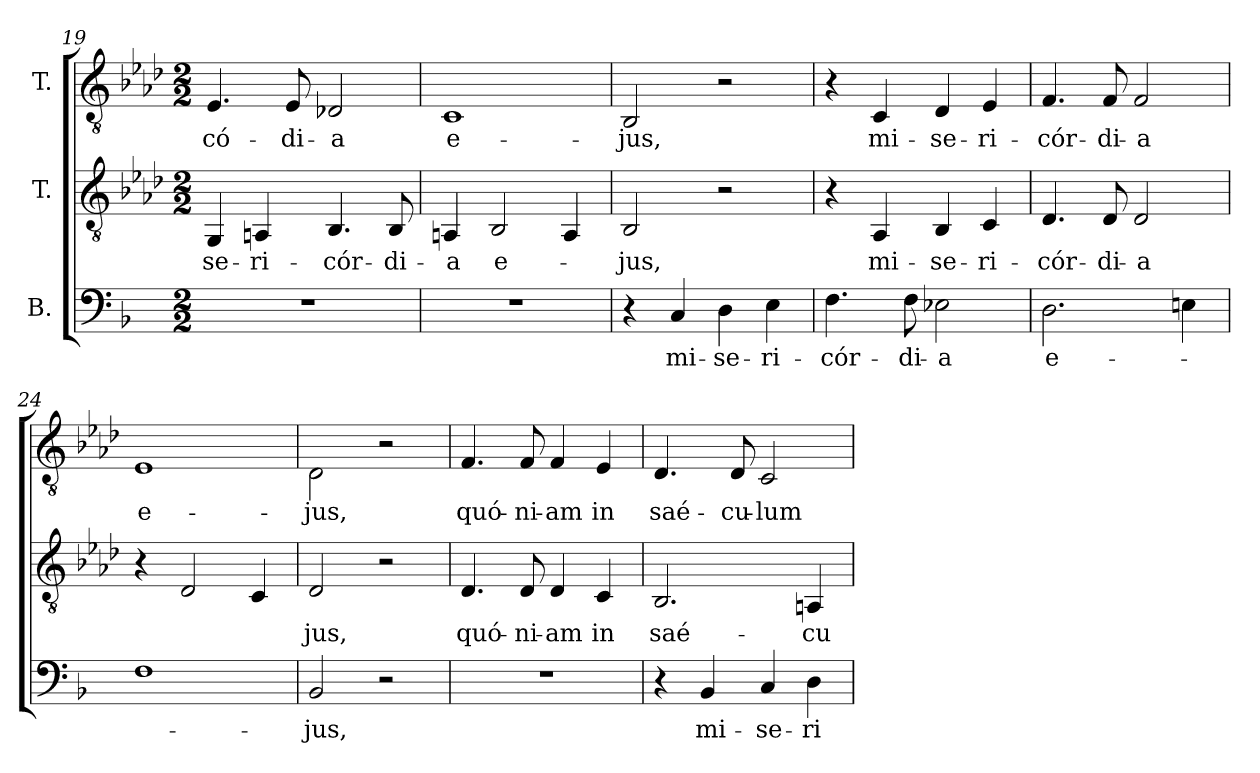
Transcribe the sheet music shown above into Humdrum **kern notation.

**kern	**text	**kern	**text	**kern	**text
*part3	*part3	*part2	*part2	*part1	*part1
*staff3	*staff3	*staff2	*staff2	*staff1	*staff1
*I"B.	*	*I"T.	*	*I"T.	*
*clefF4	*	*clefGv2	*	*clefGv2	*
*	*	*ITrd2c3	*	*ITrd2c3	*
*k[b-]	*	*k[b-]	*	*k[b-]	*
*F:	*	*F:	*	*F:	*
*M2/2	*	*M2/2	*	*M2/2	*
=19	=19	=19	=19	=19	=19
!	!	!	!LO:LY:b:color=#000000	!	!
!	!	!	!	!	!LO:LY:b:color=#000000
1r	.	4EEi/	-se-	4.Ci/	-có-
!	!	!	!LO:LY:b:color=#000000	!	!
.	.	4FF#Xi/	-ri-	.	.
!	!	!	!	!	!LO:LY:b:color=#000000
.	.	.	.	8Ci/	-di-
!	!	!	!LO:LY:b:color=#000000	!	!
!	!	!	!	!	!LO:LY:b:color=#000000
.	.	4.GGi/	-cór-	2BB-Xi/	-a
!	!	!	!LO:LY:b:color=#000000	!	!
.	.	8GGi/	-di-	.	.
!!LO:LB:g=z
=20	=20	=20	=20	=20	=20
!	!	!	!LO:LY:b:color=#000000	!	!
!	!	!	!	!	!LO:LY:b:color=#000000
1r	.	4FF#Xi/	-a	1AAi	e-
!	!	!	!LO:LY:b:color=#000000	!	!
.	.	2GGi/	e-	.	.
.	.	4FF#i/	.	.	.
=21	=21	=21	=21	=21	=21
!	!	!	!LO:LY:b:color=#000000	!	!
!	!	!	!	!	!LO:LY:b:color=#000000
4r	.	2GGi/	-jus,	2GGi/	-jus,
!	!LO:LY:b:color=#000000	!	!	!	!
4Ci/	mi-	.	.	.	.
!	!LO:LY:b:color=#000000	!	!	!	!
4Di\	-se-	2r	.	2r	.
!	!LO:LY:b:color=#000000	!	!	!	!
4Ei\	-ri-	.	.	.	.
=22	=22	=22	=22	=22	=22
!	!LO:LY:b:color=#000000	!	!	!	!
4.Fi\	-cór-	4r	.	4r	.
!	!	!	!LO:LY:b:color=#000000	!	!
!	!	!	!	!	!LO:LY:b:color=#000000
.	.	4FFi/	mi-	4AAi/	mi-
!	!LO:LY:b:color=#000000	!	!	!	!
8Fi\	-di-	.	.	.	.
!	!LO:LY:b:color=#000000	!	!	!	!
!	!	!	!LO:LY:b:color=#000000	!	!
!	!	!	!	!	!LO:LY:b:color=#000000
2E-Xi\	-a	4GGi/	-se-	4BB-i/	-se-
!	!	!	!LO:LY:b:color=#000000	!	!
!	!	!	!	!	!LO:LY:b:color=#000000
.	.	4AAi/	-ri-	4Ci/	-ri-
=23	=23	=23	=23	=23	=23
!	!LO:LY:b:color=#000000	!	!	!	!
!	!	!	!LO:LY:b:color=#000000	!	!
!	!	!	!	!	!LO:LY:b:color=#000000
2.Di\	e-	4.BB-i/	-cór-	4.Di/	-cór-
!	!	!	!LO:LY:b:color=#000000	!	!
!	!	!	!	!	!LO:LY:b:color=#000000
.	.	8BB-i/	-di-	8Di/	-di-
!	!	!	!LO:LY:b:color=#000000	!	!
!	!	!	!	!	!LO:LY:b:color=#000000
.	.	2BB-i/	-a	2Di/	-a
4Eni\	.	.	.	.	.
=24	=24	=24	=24	=24	=24
!	!	!	!LO:LY:b:color=#000000	!	!
!	!	!	!	!	!LO:LY:b:color=#000000
1Fi	.	4r	e-	1Ci	e-
.	.	2BB-i/	.	.	.
.	.	4AAi/	.	.	.
=25	=25	=25	=25	=25	=25
!	!LO:LY:b:color=#000000	!	!	!	!
!	!	!	!LO:LY:b:color=#000000	!	!
!	!	!	!	!	!LO:LY:b:color=#000000
2BB-i/	-jus,	2BB-i/	-jus,	2BB-i\	-jus,
2r	.	2r	.	2r	.
!!LO:PB:g=z
=26	=26	=26	=26	=26	=26
!	!	!	!LO:LY:b:color=#000000	!	!
!	!	!	!	!	!LO:LY:b:color=#000000
1r	.	4.BB-i/	quó-	4.Di/	quó-
!	!	!	!LO:LY:b:color=#000000	!	!
!	!	!	!	!	!LO:LY:b:color=#000000
.	.	8BB-i/	-ni-	8Di/	-ni-
!	!	!	!LO:LY:b:color=#000000	!	!
!	!	!	!	!	!LO:LY:b:color=#000000
.	.	4BB-i/	-am	4Di/	-am
!	!	!	!LO:LY:b:color=#000000	!	!
!	!	!	!	!	!LO:LY:b:color=#000000
.	.	4AAi/	in	4Ci/	in
=27	=27	=27	=27	=27	=27
!	!	!	!LO:LY:b:color=#000000	!	!
!	!	!	!	!	!LO:LY:b:color=#000000
4r	.	2.GGi/	saé-	4.BB-i/	saé-
!	!LO:LY:b:color=#000000	!	!	!	!
4BB-i/	mi-	.	.	.	.
!	!	!	!	!	!LO:LY:b:color=#000000
.	.	.	.	8BB-i/	-cu-
!	!LO:LY:b:color=#000000	!	!	!	!
!	!	!	!	!	!LO:LY:b:color=#000000
4Ci/	-se-	.	.	2AAi/	-lum
!	!LO:LY:b:color=#000000	!	!	!	!
!	!	!	!LO:LY:b:color=#000000	!	!
4Di\	-ri-	4FF#Xi/	-cu-	.	.
=	=	=	=	=	=
*-	*-	*-	*-	*-	*-
